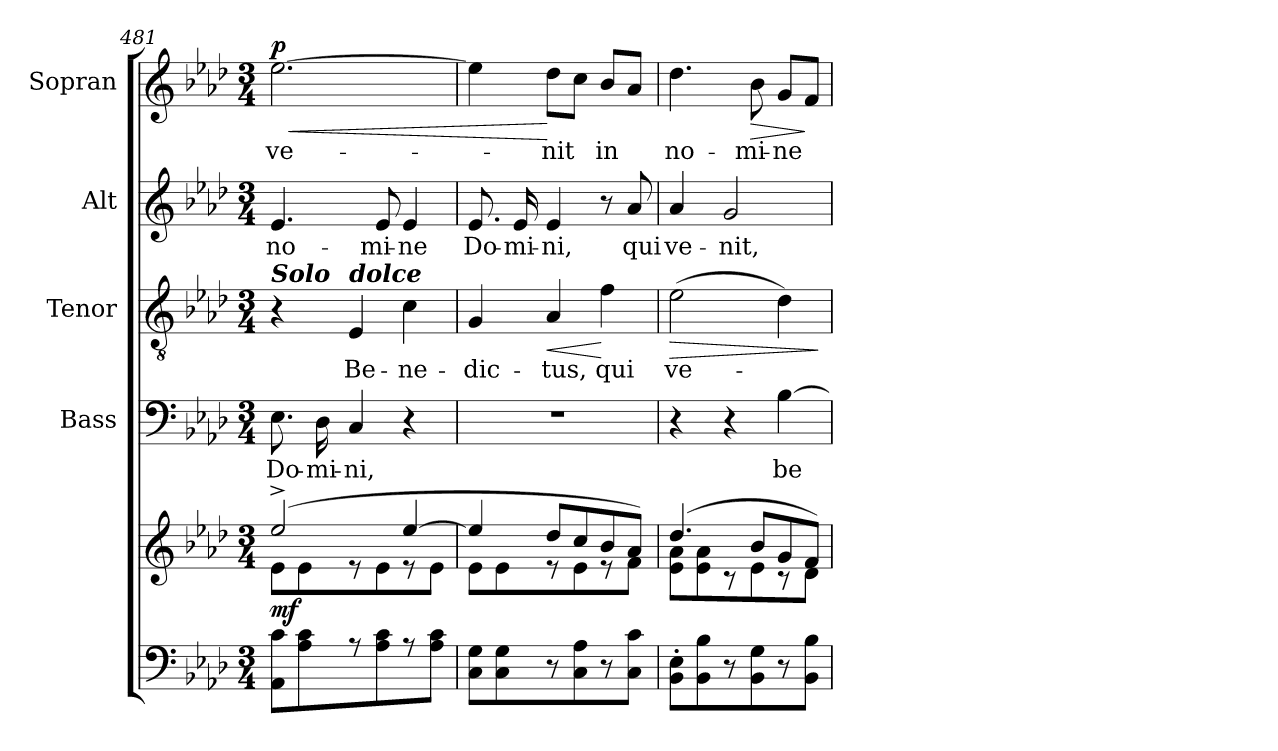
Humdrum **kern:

**kern	**kern	**dynam	**kern	**text	**kern	**text	**dynam	**kern	**text	**kern	**text	**dynam
*part5	*part5	*part5	*part4	*part4	*part3	*part3	*part3	*part2	*part2	*part1	*part1	*part1
*staff6	*staff5	*staff5/6	*staff4	*staff4	*staff3	*staff3	*staff3	*staff2	*staff2	*staff1	*staff1	*staff1
*	*	*	*I"Bass	*	*I"Tenor	*	*	*I"Alt	*	*I"Sopran	*	*
*	*	*	*I'B.	*	*I'T.	*	*	*I'A.	*	*I'S.	*	*
*clefF4	*clefG2	*	*clefF4	*	*clefGv2	*	*	*clefG2	*	*clefG2	*	*
*k[b-e-a-d-]	*k[b-e-a-d-]	*	*k[b-e-a-d-]	*	*k[b-e-a-d-]	*	*	*k[b-e-a-d-]	*	*k[b-e-a-d-]	*	*
*A-:	*A-:	*	*A-:	*	*A-:	*	*	*A-:	*	*A-:	*	*
*M3/4	*M3/4	*	*M3/4	*	*M3/4	*	*	*M3/4	*	*M3/4	*	*
=481	=481	=481	=481	=481	=481	=481	=481	=481	=481	=481	=481	=481
*	*^	*	*	*	*	*	*	*	*	*	*	*
!	!	!	!	!	!	!LO:TX:a:Bi:t=Solo	!	!	!	!	!	!	!
!	!	!	!LO:DY:b	!	!LO:LY:b	!	!	!	!	!LO:LY:b	!	!LO:LY:b	!LO:HP:b
!	!	!	!	!	!	!	!	!	!	!	!	!	!LO:DY:n=1:a
8AA-\ 8c\L	(2ee-^>/	8e-\L	mf	8.E-\	Do-	4r	.	.	4.e-/	no-	[2.ee-\	ve-	< p
8A-\ 8c\	.	8e-\	.	.	.	.	.	.	.	.	.	.	.
!	!	!	!	!	!LO:LY:b	!	!	!	!	!	!	!	!
.	.	.	.	16D-\	-mi-	.	.	.	.	.	.	.	.
!	!	!	!	!	!	!LO:TX:a:Bi:t=dolce	!	!	!	!	!	!	!
!	!	!	!	!	!LO:LY:b	!	!LO:LY:b	!	!	!	!	!	!
8r	.	8re	.	4C/	-ni,	4E-/	Be-	.	.	.	.	.	.
!	!	!	!	!	!	!	!	!	!	!LO:LY:b	!	!	!
8A-\ 8c\	.	8e-\	.	.	.	.	.	.	8e-/	-mi-	.	.	.
!	!	!	!	!	!	!	!LO:LY:b	!	!	!LO:LY:b	!	!	!
8r	[>4ee-/	8re	.	4r	.	4c\	-ne-	.	4e-/	-ne	.	.	.
8A-\ 8c\J	.	8e-\J	.	.	.	.	.	.	.	.	.	.	.
!!LO:PB:g=z
=482	=482	=482	=482	=482	=482	=482	=482	=482	=482	=482	=482	=482	=482
!	!	!	!	!	!	!	!LO:LY:b	!	!	!LO:LY:b	!	!	!
8C\ 8G\L	4ee-/]	8e-\L	.	2.r	.	4G/	-dic-	.	8.e-/	Do-	4ee-\]	.	.
8C\ 8G\	.	8e-\	.	.	.	.	.	.	.	.	.	.	.
!	!	!	!	!	!	!	!	!	!	!LO:LY:b	!	!	!
.	.	.	.	.	.	.	.	.	16e-/	-mi-	.	.	.
!	!	!	!	!	!	!	!LO:LY:b	!LO:HP:b	!	!LO:LY:b	!	!LO:LY:b	!
8r	8dd-/L	8re	.	.	.	4A-/	-tus,	<	4e-/	-ni,	8dd-\L	-nit	[
8C\ 8A-\	8cc/	8e-\	.	.	.	.	.	.	.	.	8cc\J	.	.
!	!	!	!	!	!	!	!LO:LY:b	!	!	!	!	!LO:LY:b	!
8r	8b-/	8re	.	.	.	4f\	qui	[	8r	.	8b-/L	in	.
!	!	!	!	!	!	!	!	!	!	!LO:LY:b	!	!	!
8C\ 8c\J	8a-/J)	8f\J	.	.	.	.	.	.	8a-/	qui	8a-/J	.	.
=483	=483	=483	=483	=483	=483	=483	=483	=483	=483	=483	=483	=483	=483
!	!	!	!	!	!	!	!LO:LY:b	!LO:HP:b	!	!LO:LY:b	!	!LO:LY:b	!
8BB-\'> 8E-\'>L	(4.dd-/	8e-\ 8a-\L	.	4r	.	(>2e-\	ve-	>	4a-/	ve-	4.dd-\	no-	.
8BB-\ 8B-\	.	8e-\ 8a-\	.	.	.	.	.	.	.	.	.	.	.
!	!	!	!	!	!	!	!	!	!	!LO:LY:b	!	!	!
8r	.	8r	.	4r	.	.	.	.	2g/	-nit,	.	.	.
!	!	!	!	!	!	!	!	!	!	!	!	!LO:LY:b	!LO:HP:b
8BB-\ 8G\	8b-/L	8e-\	.	.	.	.	.	.	.	.	8b-\	-mi-	>
!	!	!	!	!	!LO:LY:b	!	!	!	!	!	!	!LO:LY:b	!
8r	8g/	8r	.	[4B-\	be-	4d-\)	.	.	.	.	8g/L	-ne	.
8BB-\ 8B-\J	8f/J)	8d-\J	.	.	.	.	.	.	.	.	8f/J	.	]
*	*v	*v	*	*	*	*	*	*	*	*	*	*	*
.	.	.	.	.	.	.	]	.	.	.	.	.
=	=	=	=	=	=	=	=	=	=	=	=	=
*-	*-	*-	*-	*-	*-	*-	*-	*-	*-	*-	*-	*-
